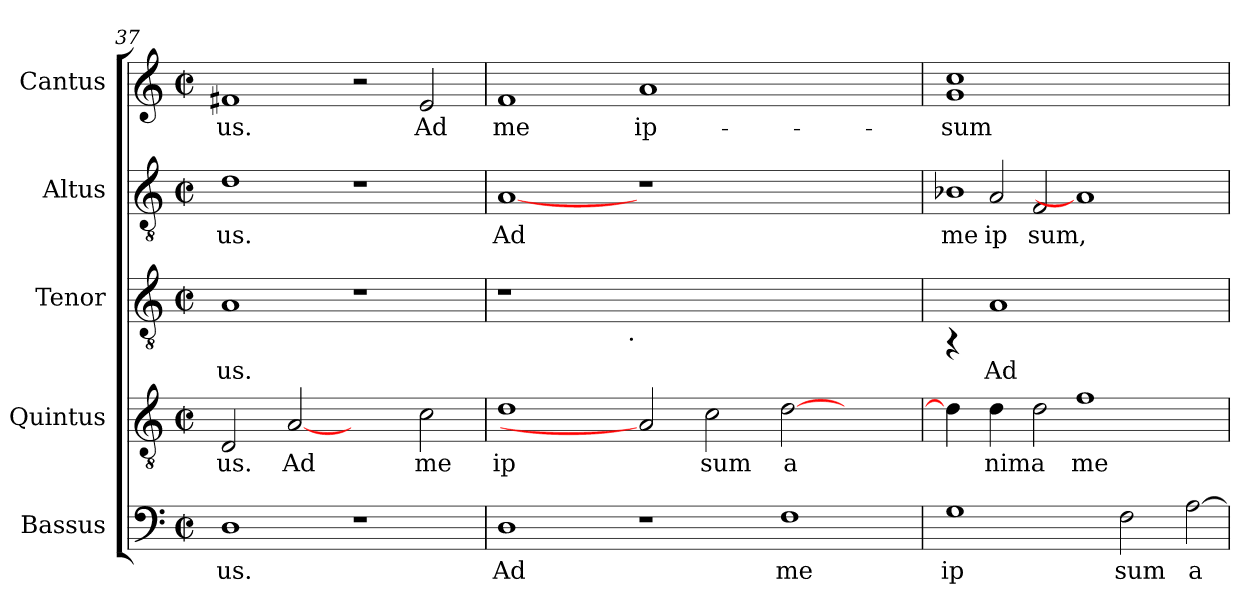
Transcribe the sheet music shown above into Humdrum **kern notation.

**kern	**text	**kern	**text	**kern	**text	**kern	**text	**kern	**text
*part5	*part5	*part4	*part4	*part3	*part3	*part2	*part2	*part1	*part1
*staff5	*staff5	*staff4	*staff4	*staff3	*staff3	*staff2	*staff2	*staff1	*staff1
*I"Bassus	*	*I"Quintus	*	*I"Tenor	*	*I"Altus	*	*I"Cantus	*
*clefF4	*	*clefGv2	*	*clefGv2	*	*clefGv2	*	*clefG2	*
*M2/2	*	*M2/2	*	*M2/2	*	*M2/2	*	*M2/2	*
*met(c|)	*	*met(c|)	*	*met(c|)	*	*met(c|)	*	*met(c|)	*
=37	=37	=37	=37	=37	=37	=37	=37	=37	=37
!	!LO:LY:b:cj	!	!LO:LY:b:cj	!	!LO:LY:b:cj	!	!LO:LY:b:cj	!	!LO:LY:b:cj
1D	us.	2D/	us.	1A	us.	1d	us.	1f#X	us.
!	!	!	!LO:LY:b:cj	!	!	!	!	!	!
.	.	[2A	Ad	.	.	.	.	.	.
1r	.	2ryy	.	1r	.	1r	.	2r	.
!	!	!	!LO:LY:b:cj	!	!	!	!	!	!LO:LY:b:cj
.	.	2c\	me	.	.	.	.	2e/	Ad
!!LO:PB:g=z
=38	=38	=38	=38	=38	=38	=38	=38	=38	=38
!	!LO:LY:b:cj	!	!LO:LY:b:cj	!	!	!	!LO:LY:b:cj	!	!LO:LY:b:cj
*	*	*	*	*^	*	*	*	*	*
1D	Ad	1d	ip	1r	2ryy	.	[1A	Ad	1f	me
.	.	.	.	.	4...ryy	.	.	.	.	.
!	!	!	!	!	!LO:TX:b:t=.	!	!	!	!	!
.	.	.	.	.	1ryy	.	.	.	.	.
!	!	!	!	!	!	!	!	!	!	!LO:LY:b:cj
1r	.	2A]	.	0ryy	.	.	1r	.	1a	ip-
!	!	!	!LO:LY:b:cj	!	!	!	!	!	!	!
.	.	2c\	sum	.	.	.	.	.	.	.
.	.	.	.	.	1ryy	.	.	.	.	.
!	!LO:LY:b:cj	!	!LO:LY:b:cj	!	!	!	!	!	!	!
1F	me	[>2d\	a	.	.	.	1ryy	.	1ryy	.
.	.	2ryy	.	.	.	.	.	.	.	.
.	.	.	.	.	32ryy	.	.	.	.	.
=39	=39	=39	=39	=39	=39	=39	=39	=39	=39	=39
!	!LO:LY:b:cj	!	!	!LO:N:vis=1	!	!	!LO:N:vis=1	!LO:LY:b:cj	!LO:N:vis=1	!LO:LY:b
*	*	*	*	*v	*v	*	*	*	*	*
1G	ip	4d\]	.	4rAA	.	4B-X	me	4g 4cc	-sum
!	!	!	!LO:LY:b	!LO:N:vis=1	!LO:LY:b:cj	!LO:N:vis=2	!LO:LY:b:cj	!	!
.	.	4d\	nima	4A	Ad	4A/	ip	1.ryy	.
!	!	!LO:N:vis=2	!	!	!	!LO:N:vis=2	!LO:LY:b:cj	!	!
.	.	4d\	.	1ryy	.	4F/	sum,	.	.
!	!	!LO:N:vis=1	!LO:LY:b:cj	!	!	!	!	!	!
.	.	4f	me	.	.	1A]	.	.	.
!	!LO:LY:b:cj	!	!	!	!	!	!	!	!
2F\	sum	2.ryy	.	.	.	.	.	.	.
!LO:N:vis=2	!LO:LY:b:cj	!	!	!	!	!	!	!	!
[>4A\	a	.	.	4ryy	.	.	.	.	.
=	=	=	=	=	=	=	=	=	=
*-	*-	*-	*-	*-	*-	*-	*-	*-	*-
